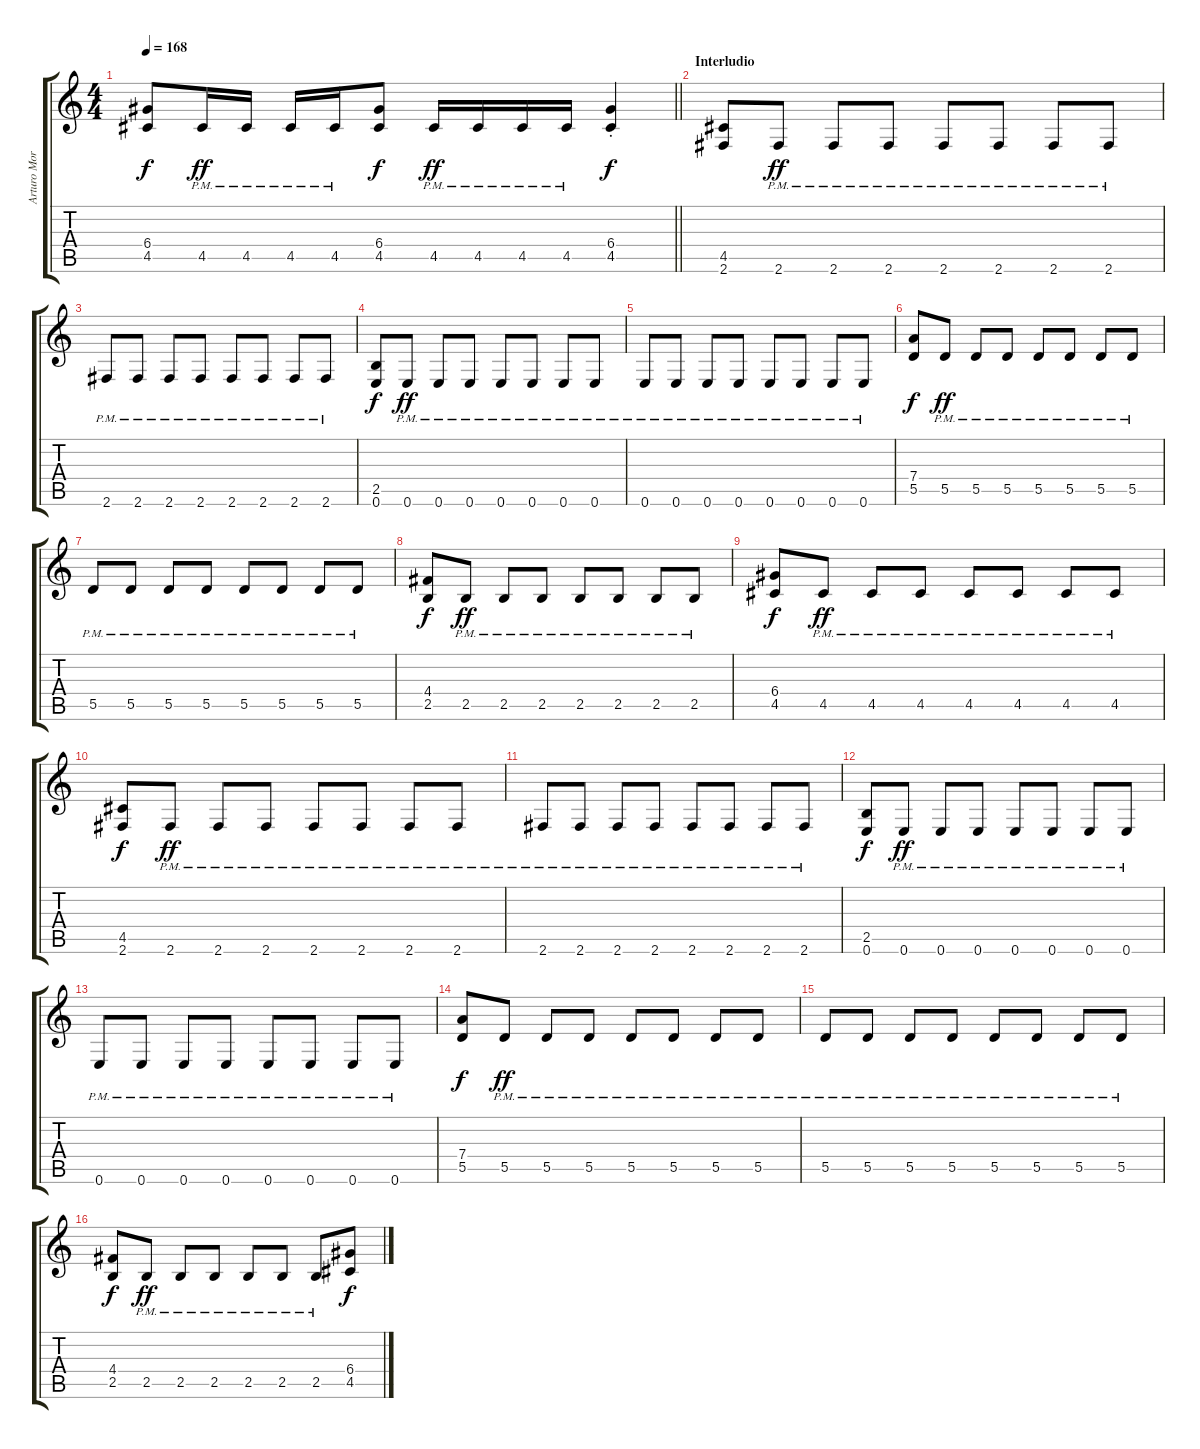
\track ("Arturo Morras" "Arturo Mor") {instrument distortionguitar}
\staff {score tabs}
\tuning (E4 B3 G3 D3 A2 E2) {hide}
\ts (4 4)
\tempo 168
\clef g2
\barLineRight lightlight
\ks c
(6.4 4.5).8{dy f} 4.5{pm}.16{dy ff} 4.5{pm}.16 4.5{pm}.16 4.5{pm}.16 (6.4 4.5).8{dy f} 4.5{pm}.16{dy ff} 4.5{pm}.16 4.5{pm}.16 4.5{pm}.16 (6.4{st} 4.5{st}).4{dy f} |
\section ("" "Interludio")
(4.5 2.6).8 2.6{pm}.8{dy ff} 2.6{pm}.8 2.6{pm}.8 2.6{pm}.8 2.6{pm}.8 2.6{pm}.8 2.6{pm}.8 |
2.6{pm}.8 2.6{pm}.8 2.6{pm}.8 2.6{pm}.8 2.6{pm}.8 2.6{pm}.8 2.6{pm}.8 2.6{pm}.8 |
(2.5 0.6).8{dy f} 0.6{pm}.8{dy ff} 0.6{pm}.8 0.6{pm}.8 0.6{pm}.8 0.6{pm}.8 0.6{pm}.8 0.6{pm}.8 |
0.6{pm}.8 0.6{pm}.8 0.6{pm}.8 0.6{pm}.8 0.6{pm}.8 0.6{pm}.8 0.6{pm}.8 0.6{pm}.8 |
(7.4 5.5).8{dy f} 5.5{pm}.8{dy ff} 5.5{pm}.8 5.5{pm}.8 5.5{pm}.8 5.5{pm}.8 5.5{pm}.8 5.5{pm}.8 |
5.5{pm}.8 5.5{pm}.8 5.5{pm}.8 5.5{pm}.8 5.5{pm}.8 5.5{pm}.8 5.5{pm}.8 5.5{pm}.8 |
(4.4 2.5).8{dy f} 2.5{pm}.8{dy ff} 2.5{pm}.8 2.5{pm}.8 2.5{pm}.8 2.5{pm}.8 2.5{pm}.8 2.5{pm}.8 |
(6.4 4.5).8{dy f} 4.5{pm}.8{dy ff} 4.5{pm}.8 4.5{pm}.8 4.5{pm}.8 4.5{pm}.8 4.5{pm}.8 4.5{pm}.8 |
(4.5 2.6).8{dy f} 2.6{pm}.8{dy ff} 2.6{pm}.8 2.6{pm}.8 2.6{pm}.8 2.6{pm}.8 2.6{pm}.8 2.6{pm}.8 |
2.6{pm}.8 2.6{pm}.8 2.6{pm}.8 2.6{pm}.8 2.6{pm}.8 2.6{pm}.8 2.6{pm}.8 2.6{pm}.8 |
(2.5 0.6).8{dy f} 0.6{pm}.8{dy ff} 0.6{pm}.8 0.6{pm}.8 0.6{pm}.8 0.6{pm}.8 0.6{pm}.8 0.6{pm}.8 |
0.6{pm}.8 0.6{pm}.8 0.6{pm}.8 0.6{pm}.8 0.6{pm}.8 0.6{pm}.8 0.6{pm}.8 0.6{pm}.8 |
(7.4 5.5).8{dy f} 5.5{pm}.8{dy ff} 5.5{pm}.8 5.5{pm}.8 5.5{pm}.8 5.5{pm}.8 5.5{pm}.8 5.5{pm}.8 |
5.5{pm}.8 5.5{pm}.8 5.5{pm}.8 5.5{pm}.8 5.5{pm}.8 5.5{pm}.8 5.5{pm}.8 5.5{pm}.8 |
(4.4 2.5).8{dy f} 2.5{pm}.8{dy ff} 2.5{pm}.8 2.5{pm}.8 2.5{pm}.8 2.5{pm}.8 2.5{pm}.8 (6.4 4.5).8{dy f}
